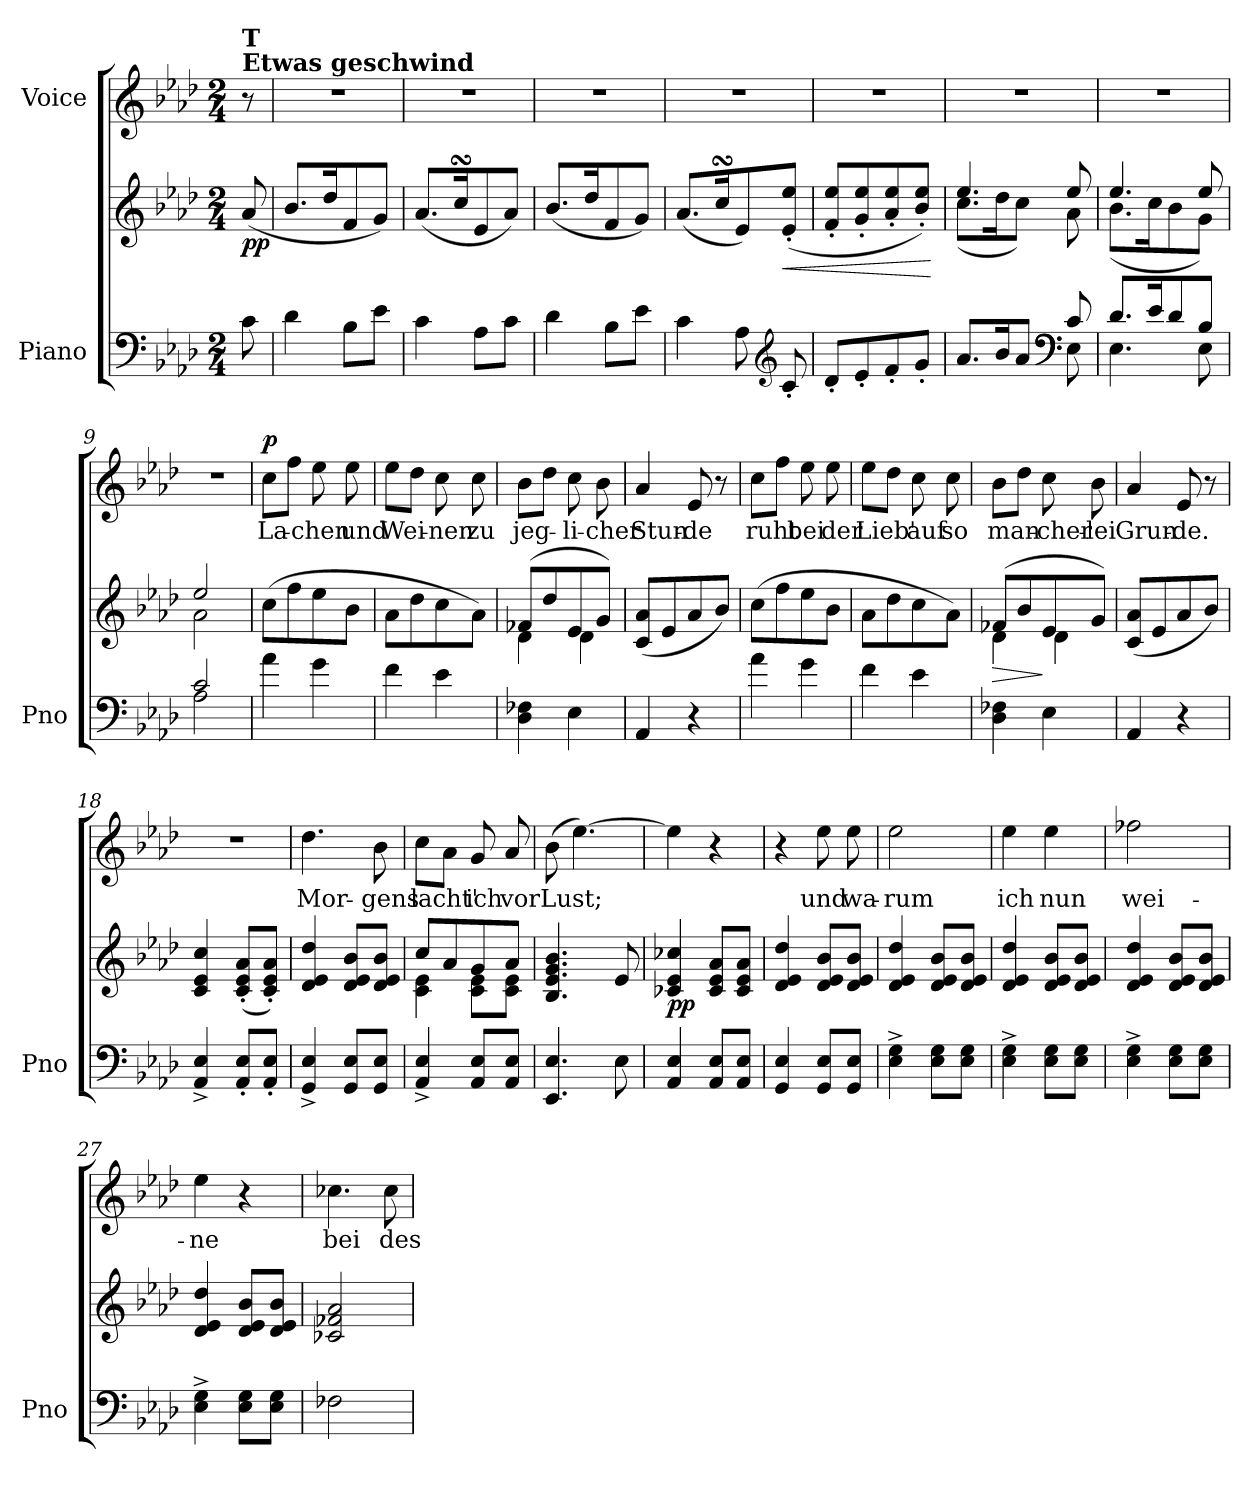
**kern	**kern	**dynam	**kern	**text	**dynam
*part2	*part2	*part2	*part1	*part1	*part1
*staff3	*staff2	*staff2/3	*staff1	*staff1	*staff1
*I"Piano	*	*	*I"Voice	*	*
*I'Pno	*	*	*	*	*
*clefF4	*clefG2	*	*clefG2	*	*
*k[b-e-a-d-]	*k[b-e-a-d-]	*	*k[b-e-a-d-]	*	*
*M2/4	*M2/4	*	*M2/4	*	*
=1	=1	=1	=1	=1	=1
!	!	!	!LO:TX:a:B:t=Etwas geschwind	!	!
!	!	!	!LO:TX:a:B:t=T	!	!
!	!	!LO:DY:b	!	!	!
8c\	(8a-/	pp	8r	.	.
=2	=2	=2	=2	=2	=2
4d-\	8.b-/L	.	2r	.	.
.	16dd-/K	.	.	.	.
8B-\L	8f/	.	.	.	.
8e-\J	8g/J)	.	.	.	.
=3	=3	=3	=3	=3	=3
4c\	(8.a-/L	.	2r	.	.
.	16ccsSsS/K	.	.	.	.
8A-\L	8e-/	.	.	.	.
8c\J	8a-/J)	.	.	.	.
=4	=4	=4	=4	=4	=4
4d-\	(8.b-/L	.	2r	.	.
.	16dd-/K	.	.	.	.
8B-\L	8f/	.	.	.	.
8e-\J	8g/J)	.	.	.	.
=5	=5	=5	=5	=5	=5
4c\	(8.a-/L	.	2r	.	.
.	16ccsSsS/K	.	.	.	.
8A-\	8e-/)	.	.	.	.
*clefG2	*	*	*	*	*
!	!	!LO:HP:b	!	!	!
8c'/	(8e-/' 8ee-/'J	<	.	.	.
=6	=6	=6	=6	=6	=6
8d-'/L	8f/' 8ee-/'L	.	2r	.	.
8e-'/	8g/' 8ee-/'	.	.	.	.
8f'/	8a-/' 8ee-/'	.	.	.	.
8g'/J	8b-/' 8ee-/'J)	.	.	.	.
.	.	[	.	.	.
=7	=7	=7	=7	=7	=7
*^	*^	*	*	*	*
8.a-/L	4.ryy	4.ee-/	(8.cc\L	.	2r	.	.
16b-/K	.	.	16dd-\K	.	.	.	.
8a-/J	.	.	8cc\J)	.	.	.	.
*clefF4	*	*	*	*	*	*	*
8E-\	8c/	8ee-/	8a-\	.	.	.	.
!!LO:LB:g=z
=8	=8	=8	=8	=8	=8	=8	=8
8.d-/L	4.E-\	4.ee-/	(8.b-\L	.	2r	.	.
16e-/K	.	.	16cc\K	.	.	.	.
8d-/	.	.	8b-\	.	.	.	.
8B-/J	8E-\	8ee-/	8g\J)	.	.	.	.
=9	=9	=9	=9	=9	=9	=9	=9
2c/	2A-\	2ee-/	2a-\	.	2r	.	.
=10	=10	=10	=10	=10	=10	=10	=10
!	!	!	!	!	!	!LO:LY:b	!LO:DY:a
*v	*v	*	*	*	*	*	*
*	*v	*v	*	*	*	*
4a-\	(8cc\L	.	8cc\L	La-	p
.	8ff\	.	8ff\J	.	.
!	!	!	!	!LO:LY:b	!
4g\	8ee-\	.	8ee-\	-chen	.
!	!	!	!	!LO:LY:b	!
.	8b-\J	.	8ee-\	und	.
=11	=11	=11	=11	=11	=11
!	!	!	!	!LO:LY:b	!
4f\	8a-\L	.	8ee-\L	Wei-	.
.	8dd-\	.	8dd-\J	.	.
!	!	!	!	!LO:LY:b	!
4e-\	8cc\	.	8cc\	-nen	.
!	!	!	!	!LO:LY:b	!
.	8a-\J)	.	8cc\	zu	.
=12	=12	=12	=12	=12	=12
*	*^	*	*	*	*
!	!	!	!	!	!LO:LY:b	!
4D-\ 4F-X\	(8f-X/L	4d-\	.	8b-\L	jeg-	.
.	8dd-/	.	.	8dd-\J	.	.
!	!	!	!	!	!LO:LY:b	!
4E-\	8e-/	4d-\	.	8cc\	-li-	.
!	!	!	!	!	!LO:LY:b	!
.	8g/J)	.	.	8b-\	-cher	.
*	*v	*v	*	*	*	*
=13	=13	=13	=13	=13	=13
!	!	!	!	!LO:LY:b	!
4AA-/	(8c/ 8a-/L	.	4a-/	Stun-	.
.	8e-/	.	.	.	.
!	!	!	!	!LO:LY:b	!
4r	8a-/	.	8e-/	-de	.
.	8b-/J)	.	8r	.	.
=14	=14	=14	=14	=14	=14
!	!	!	!	!LO:LY:b	!
4a-\	(8cc\L	.	8cc\L	ruht	.
.	8ff\	.	8ff\J	.	.
!	!	!	!	!LO:LY:b	!
4g\	8ee-\	.	8ee-\	bei	.
!	!	!	!	!LO:LY:b	!
.	8b-\J	.	8ee-\	der	.
=15	=15	=15	=15	=15	=15
!	!	!	!	!LO:LY:b	!
4f\	8a-\L	.	8ee-\L	Lieb'	.
.	8dd-\	.	8dd-\J	.	.
!	!	!	!	!LO:LY:b	!
4e-\	8cc\	.	8cc\	auf	.
!	!	!	!	!LO:LY:b	!
.	8a-\J)	.	8cc\	so	.
!!LO:LB:g=z
=16	=16	=16	=16	=16	=16
!	!	!LO:HP:b	!	!LO:LY:b	!
*	*^	*	*	*	*
4D-\ 4F-X\	(8f-X/L	4d-\	>	8b-\L	man-	.
.	8b-/	.	.	8dd-\J	.	.
!	!	!	!	!	!LO:LY:b	!
4E-\	8e-/	4d-\	]	8cc\	-cher-	.
!	!	!	!	!	!LO:LY:b	!
.	8g/J)	.	.	8b-\	-lei	.
*	*v	*v	*	*	*	*
=17	=17	=17	=17	=17	=17
!	!	!	!	!LO:LY:b	!
4AA-/	(8c/ 8a-/L	.	4a-/	Grun-	.
.	8e-/	.	.	.	.
!	!	!	!	!LO:LY:b	!
4r	8a-/	.	8e-/	-de.	.
.	8b-/J)	.	8r	.	.
=18	=18	=18	=18	=18	=18
4AA-/^ 4E-/^	4c/ 4e-/ 4cc/	.	2r	.	.
8AA-/' 8E-/'L	(8c/' 8e-/' 8a-/'L	.	.	.	.
8AA-/' 8E-/'J	8c/' 8e-/' 8a-/'J)	.	.	.	.
=19	=19	=19	=19	=19	=19
!	!	!	!	!LO:LY:b	!
4GG/^ 4E-/^	4d-/ 4e-/ 4dd-/	.	4.dd-\	Mor-	.
8GG/ 8E-/L	8d-/ 8e-/ 8b-/L	.	.	.	.
!	!	!	!	!LO:LY:b	!
8GG/ 8E-/J	8d-/ 8e-/ 8b-/J	.	8b-\	-gens	.
=20	=20	=20	=20	=20	=20
*	*^	*	*	*	*
!	!	!	!	!	!LO:LY:b	!
4AA-/^ 4E-/^	8cc/L	4c\ 4e-\	.	8cc\L	lacht'	.
.	8a-/	.	.	8a-\J	.	.
!	!	!	!	!	!LO:LY:b	!
8AA-/ 8E-/L	8g/	8c\ 8e-\L	.	8g/	ich	.
!	!	!	!	!	!LO:LY:b	!
8AA-/ 8E-/J	8a-/J	8c\ 8e-\J	.	8a-/	vor	.
=21	=21	=21	=21	=21	=21	=21
!	!	!	!	!	!LO:LY:b	!
*	*v	*v	*	*	*	*
4.EE-/ 4.E-/	4.B-/ 4.e-/ 4.g/ 4.b-/	.	(8b-\	Lust;	.
.	.	.	[4.ee-\)	.	.
8E-\	8e-/	.	.	.	.
=22	=22	=22	=22	=22	=22
!	!	!LO:DY:b	!	!	!
4AA-/ 4E-/	4c-X/ 4e-/ 4cc-X/	pp	4ee-\]	.	.
8AA-/ 8E-/L	8c-/ 8e-/ 8a-/L	.	4r	.	.
8AA-/ 8E-/J	8c-/ 8e-/ 8a-/J	.	.	.	.
=23	=23	=23	=23	=23	=23
4GG/ 4E-/	4d-/ 4e-/ 4dd-/	.	4r	.	.
!	!	!	!	!LO:LY:b	!
8GG/ 8E-/L	8d-/ 8e-/ 8b-/L	.	8ee-\	und	.
!	!	!	!	!LO:LY:b	!
8GG/ 8E-/J	8d-/ 8e-/ 8b-/J	.	8ee-\	wa-	.
!!LO:LB:g=z
=24	=24	=24	=24	=24	=24
!	!	!	!	!LO:LY:b	!
4E-\^ 4G\^	4d-/ 4e-/ 4dd-/	.	2ee-\	-rum	.
8E-\ 8G\L	8d-/ 8e-/ 8b-/L	.	.	.	.
8E-\ 8G\J	8d-/ 8e-/ 8b-/J	.	.	.	.
=25	=25	=25	=25	=25	=25
!	!	!	!	!LO:LY:b	!
4E-\^ 4G\^	4d-/ 4e-/ 4dd-/	.	4ee-\	ich	.
!	!	!	!	!LO:LY:b	!
8E-\ 8G\L	8d-/ 8e-/ 8b-/L	.	4ee-\	nun	.
8E-\ 8G\J	8d-/ 8e-/ 8b-/J	.	.	.	.
=26	=26	=26	=26	=26	=26
!	!	!	!	!LO:LY:b	!
4E-\^ 4G\^	4d-/ 4e-/ 4dd-/	.	2ff-X\	wei-	.
8E-\ 8G\L	8d-/ 8e-/ 8b-/L	.	.	.	.
8E-\ 8G\J	8d-/ 8e-/ 8b-/J	.	.	.	.
=27	=27	=27	=27	=27	=27
!	!	!	!	!LO:LY:b	!
4E-\^ 4G\^	4d-/ 4e-/ 4dd-/	.	4ee-\	-ne	.
8E-\ 8G\L	8d-/ 8e-/ 8b-/L	.	4r	.	.
8E-\ 8G\J	8d-/ 8e-/ 8b-/J	.	.	.	.
=28	=28	=28	=28	=28	=28
!	!	!	!	!LO:LY:b	!
2F-X\	2c-X/ 2f-X/ 2a-/	.	4.cc-X\	bei	.
!	!	!	!	!LO:LY:b	!
.	.	.	8cc-\	des	.
=	=	=	=	=	=
*-	*-	*-	*-	*-	*-
